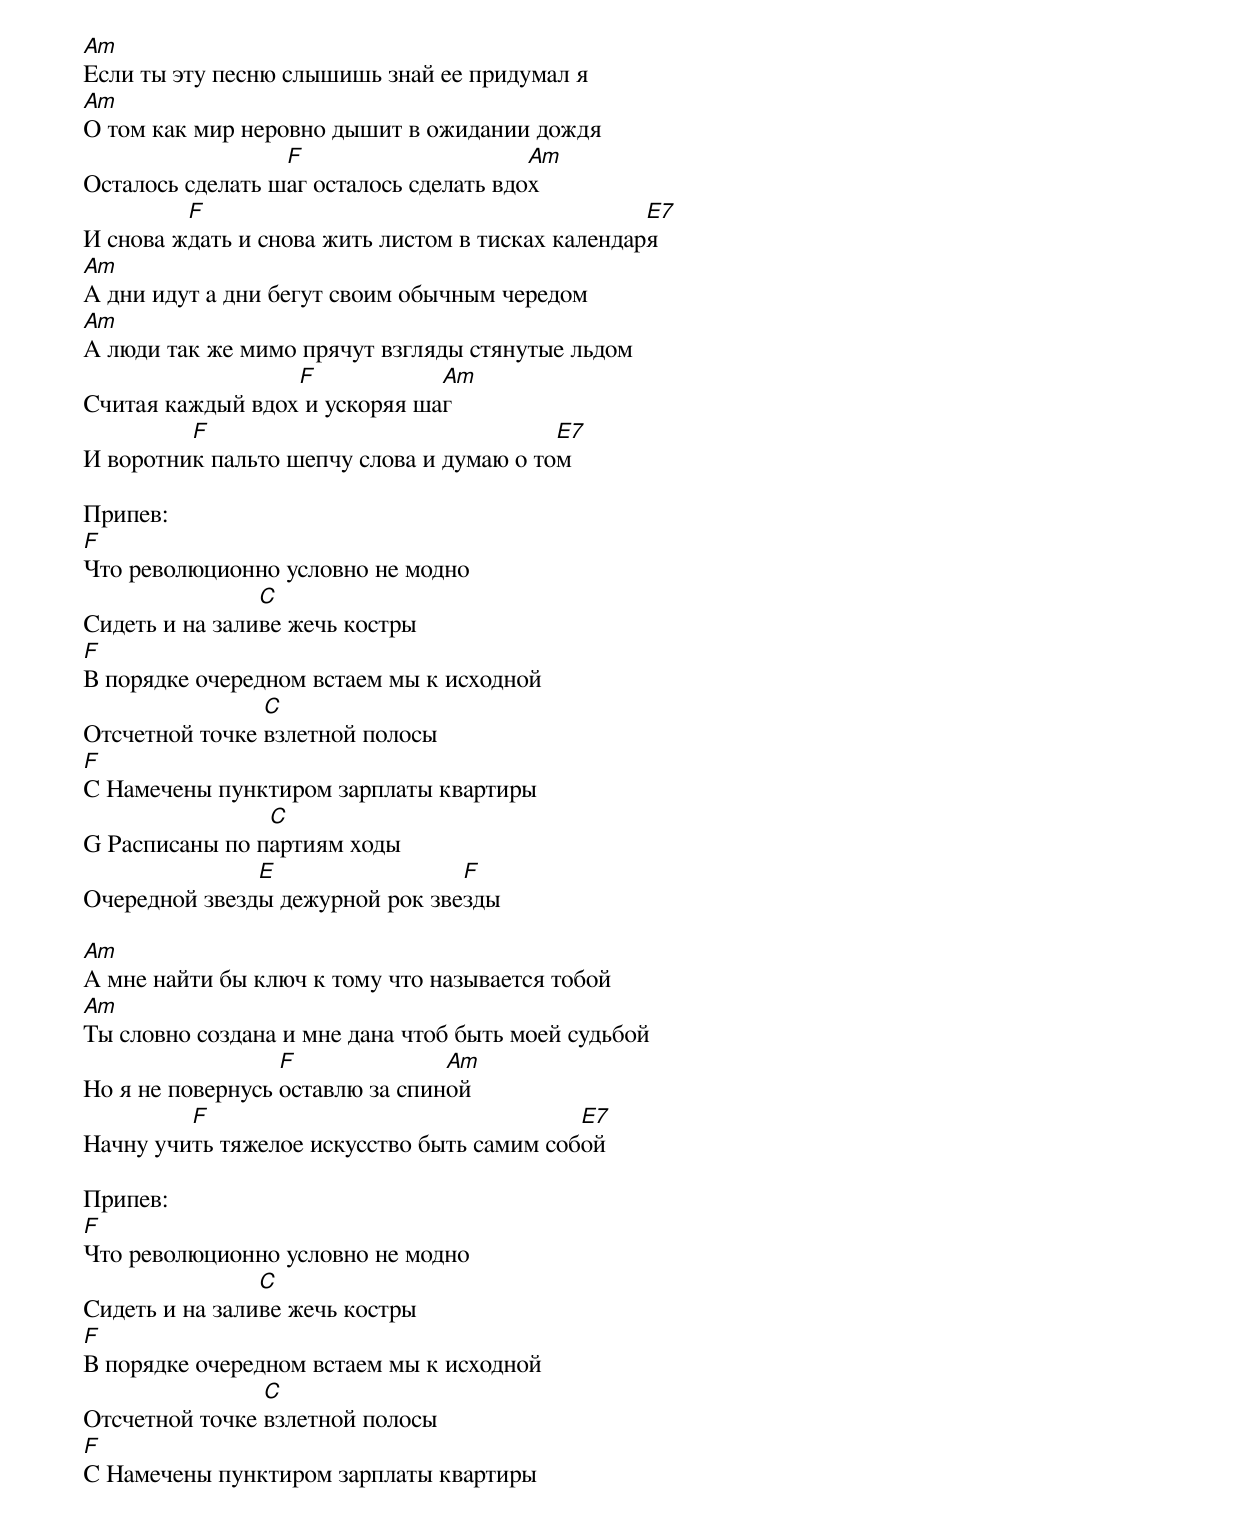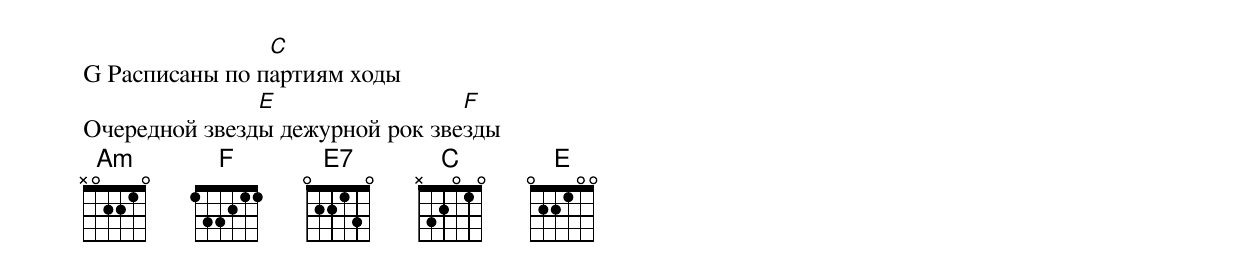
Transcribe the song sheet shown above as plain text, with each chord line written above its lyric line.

Am
Если ты эту песню слышишь знай ее придумал я
Am
О том как мир неровно дышит в ожидании дождя
                  F                      Am
Осталось сделать шаг осталось сделать вдох
         F                                         E7
И снова ждать и снова жить листом в тисках календаря
Am
А дни идут а дни бегут своим обычным чередом
Am
А люди так же мимо прячут взгляды стянутые льдом
                  F            Am
Считая каждый вдох и ускоряя шаг
         F                                E7
И воротник пальто шепчу слова и думаю о том

Припев:
F
Что революционно условно не модно
                C
Сидеть и на заливе жечь костры
F
В порядке очередном встаем мы к исходной
                C
Отсчетной точке взлетной полосы
F
C Намечены пунктиром зарплаты квартиры
                C
G Расписаны по партиям ходы
               E                 F
Очередной звезды дежурной рок звезды

Am
А мне найти бы ключ к тому что называется тобой
Am
Ты словно создана и мне дана чтоб быть моей судьбой
                  F              Am
Но я не повернусь оставлю за спиной
         F                                  E7
Начну учить тяжелое искусство быть самим собой

Припев:
F
Что революционно условно не модно
                C
Сидеть и на заливе жечь костры
F
В порядке очередном встаем мы к исходной
                C
Отсчетной точке взлетной полосы
F
C Намечены пунктиром зарплаты квартиры
                C
G Расписаны по партиям ходы
               E                 F
Очередной звезды дежурной рок звезды
